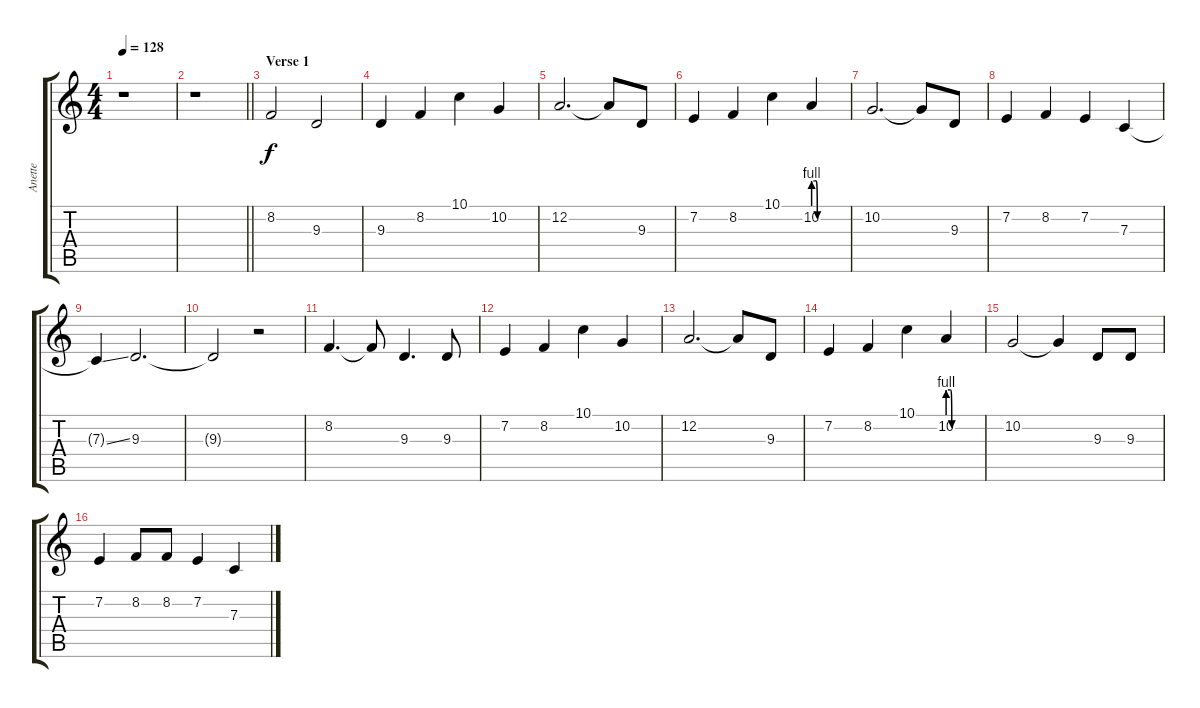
\track ("Anette" "Anette") {instrument flute}
\staff {score tabs}
\tuning (D4 A3 F3 C3 G2 D2) {hide}
\ts (4 4)
\tempo 128
\clef g2
\ks c
r.1{dy f} |
\barLineRight lightlight
r.1 |
\section ("" "Verse 1")
8.2.2 9.3.2 |
9.3.4 8.2.4 10.1.4 10.2.4 |
12.2.2{d} 12.2{t}.8 9.3.8 |
7.2.4 8.2.4 10.1.4 10.2{be (custom 0 4 2 4 5 4 7 0 10 0 15 0 60 0)}.4 |
10.2.2{d} 10.2{t}.8 9.3.8 |
7.2.4 8.2.4 7.2.4 7.3.4 |
7.3{ss t}.4 9.3.2{d} |
9.3{t}.2 r.2 |
8.2.4{d} 8.2{t}.8 9.3.4{d} 9.3.8 |
7.2.4 8.2.4 10.1.4 10.2.4 |
12.2.2{d} 12.2{t}.8 9.3.8 |
7.2.4 8.2.4 10.1.4 10.2{be (custom 0 4 2 4 5 4 7 0 10 0 15 0 60 0)}.4 |
10.2.2 10.2{t}.4 9.3.8 9.3.8 |
7.2.4 8.2.8 8.2.8 7.2.4 7.3.4
